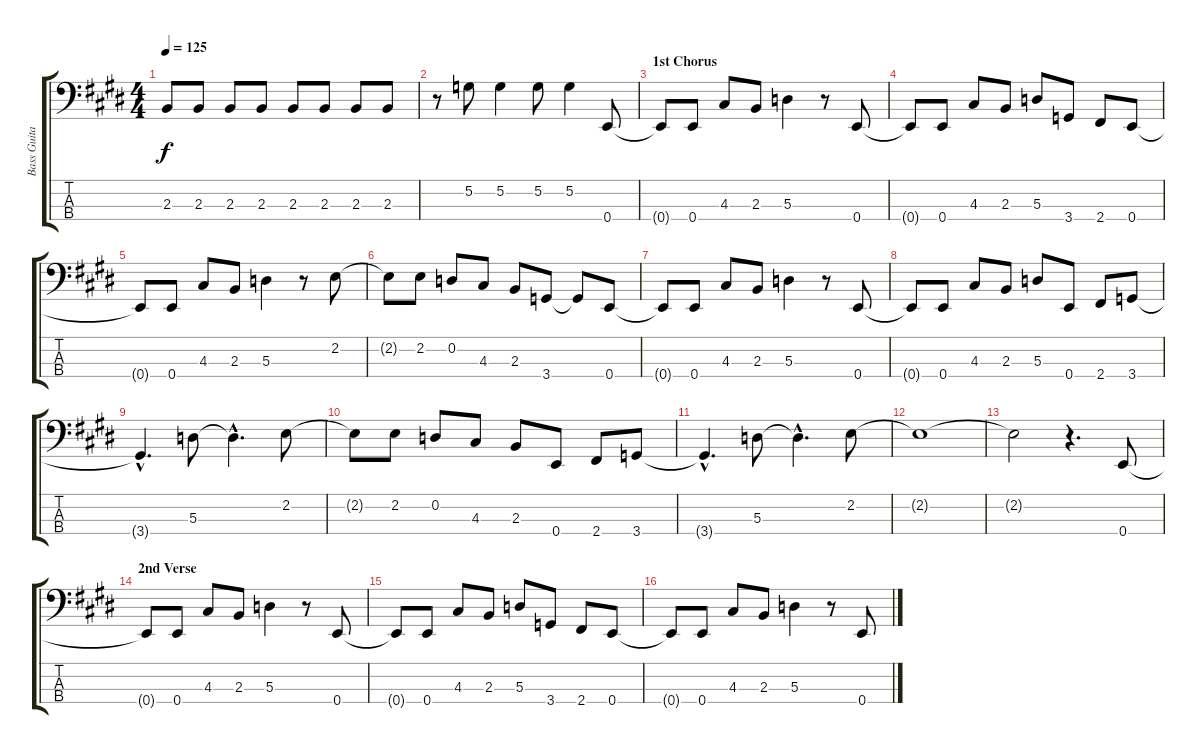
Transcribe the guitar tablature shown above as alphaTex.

\track ("Bass Guitar" "Bass Guita") {instrument electricbassfinger}
\staff {score tabs}
\tuning (G2 D2 A1 E1) {hide}
\ts (4 4)
\tempo 125
\clef f4
\ks e
2.3{t}.8{dy f} 2.3.8 2.3.8 2.3.8 2.3.8 2.3.8 2.3.8 2.3.8 |
r.8 5.2.8 5.2.4 5.2.8 5.2.4 0.4.8 |
\section ("" "1st Chorus")
0.4{t}.8 0.4.8 4.3.8 2.3.8 5.3.4 r.8 0.4.8 |
0.4{t}.8 0.4.8 4.3.8 2.3.8 5.3.8 3.4.8 2.4.8 0.4.8 |
0.4{t}.8 0.4.8 4.3.8 2.3.8 5.3.4 r.8 2.2.8 |
2.2{t}.8 2.2.8 0.2.8 4.3.8 2.3.8 3.4.8 3.4{t}.8 0.4.8 |
0.4{t}.8 0.4.8 4.3.8 2.3.8 5.3.4 r.8 0.4.8 |
0.4{t}.8 0.4.8 4.3.8 2.3.8 5.3.8 0.4.8 2.4.8 3.4.8 |
3.4{hac t}.4{d} 5.3.8 5.3{hac t}.4{d} 2.2.8 |
2.2{t}.8 2.2.8 0.2.8 4.3.8 2.3.8 0.4.8 2.4.8 3.4.8 |
3.4{hac t}.4{d} 5.3.8 5.3{hac t}.4{d} 2.2.8 |
2.2{t}.1 |
2.2{t}.2 r.4{d} 0.4.8 |
\section ("" "2nd Verse")
0.4{t}.8 0.4.8 4.3.8 2.3.8 5.3.4 r.8 0.4.8 |
0.4{t}.8 0.4.8 4.3.8 2.3.8 5.3.8 3.4.8 2.4.8 0.4.8 |
0.4{t}.8 0.4.8 4.3.8 2.3.8 5.3.4 r.8 0.4.8
